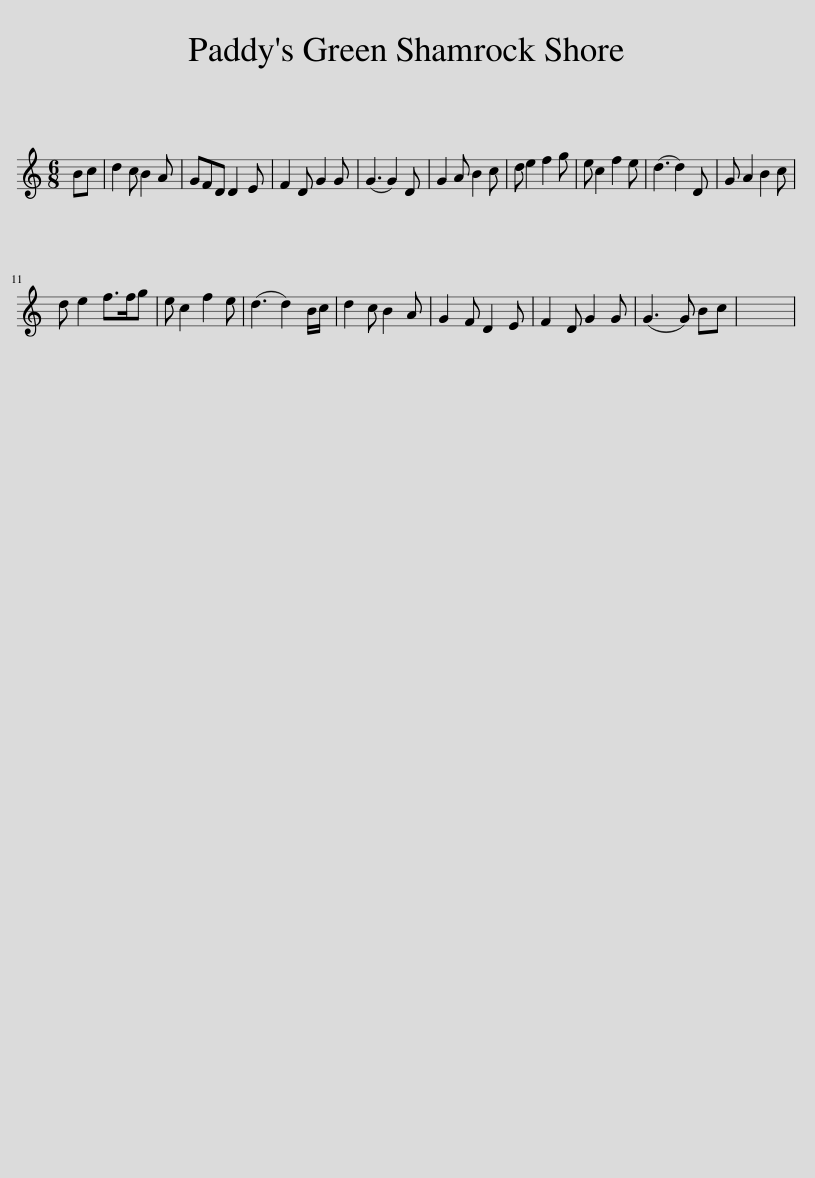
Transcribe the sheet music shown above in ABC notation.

X:1
L:1/8
M:6/8
I:linebreak $
K:C
V:1 treble
V:1
 Bc | d2 c B2 A | GFD D2 E | F2 D G2 G | (G3 G2) D | %5
 G2 A B2 c | d e2 f2 g | e c2 f2 e | (d3 d2) D | G A2 B2 c |$ %10
 d e2 f>fg | e c2 f2 e | (d3 d2) B/c/ | d2 c B2 A | G2 F D2 E | %15
 F2 D G2 G | (G3 G) Bc | x6 | %18
